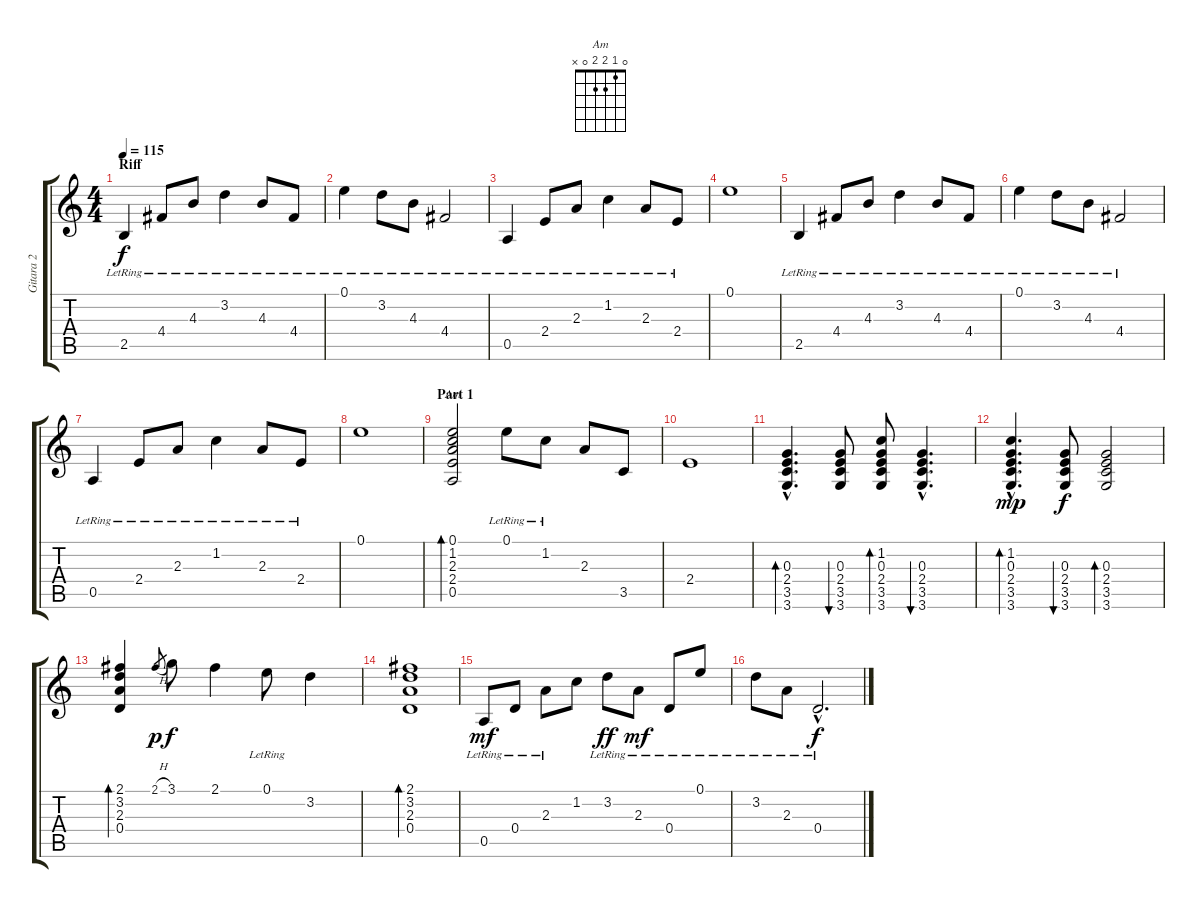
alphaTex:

\track ("Gitara 2" "Gitara 2") {instrument acousticguitarsteel}
\staff {score tabs}
\tuning (E4 B3 G3 D3 A2 E2) {hide}
\chord ("Am" 0 1 2 2 0 x)
\ts (4 4)
\section ("" "Riff")
\tempo 115
\clef g2
\ks c
2.5{lr}.4{dy f instrument acousticguitarsteel} 4.4{lr}.8 4.3{lr}.8 3.2{lr}.4 4.3{lr}.8 4.4{lr}.8 |
0.1{lr}.4 3.2{lr}.8 4.3{lr}.8 4.4{lr}.2 |
0.5{lr}.4 2.4{lr}.8 2.3{lr}.8 1.2{lr}.4 2.3{lr}.8 2.4{lr}.8 |
0.1.1 |
2.5{lr}.4 4.4{lr}.8 4.3{lr}.8 3.2{lr}.4 4.3{lr}.8 4.4{lr}.8 |
0.1{lr}.4 3.2{lr}.8 4.3{lr}.8 4.4{lr}.2 |
0.5{lr}.4 2.4{lr}.8 2.3{lr}.8 1.2{lr}.4 2.3{lr}.8 2.4{lr}.8 |
0.1.1 |
\section ("" "Part 1")
(0.1 1.2 2.3 2.4 0.5).2{bd 240 ch "Am"} 0.1{lr}.8 1.2{lr}.8 2.3.8 3.5.8 |
2.4.1 |
(0.3{hac} 2.4{hac} 3.5{hac} 3.6{hac}).4{d bd 240} (0.3 2.4 3.5 3.6).8{bu 120} (1.2 0.3 2.4 3.5 3.6).8{bd 120} (0.3{hac} 2.4{hac} 3.5{hac} 3.6{hac}).4{d bu 120} |
(1.2{hac} 0.3{hac} 2.4{hac} 3.5{hac} 3.6{hac}).4{d bd 120 dy mp} (0.3 2.4 3.5 3.6).8{bu 120 dy f} (0.3 2.4 3.5 3.6).2{bd 120} |
(2.1 3.2 2.3 0.4).4{bd 120} 2.1{h}.8{gr dy p} 3.1.8{dy f} 2.1.4 0.1{lr}.8 3.2.4 |
(2.1 3.2 2.3 0.4).1{bd 240} |
0.5{lr}.8{dy mf} 0.4{lr}.8 2.3{lr}.8 1.2.8 3.2{lr}.8{dy ff} 2.3{lr}.8{dy mf} 0.4{lr}.8 0.1{lr}.8 |
3.2{lr}.8 2.3{lr}.8 0.4{hac lr}.2{d dy f}
